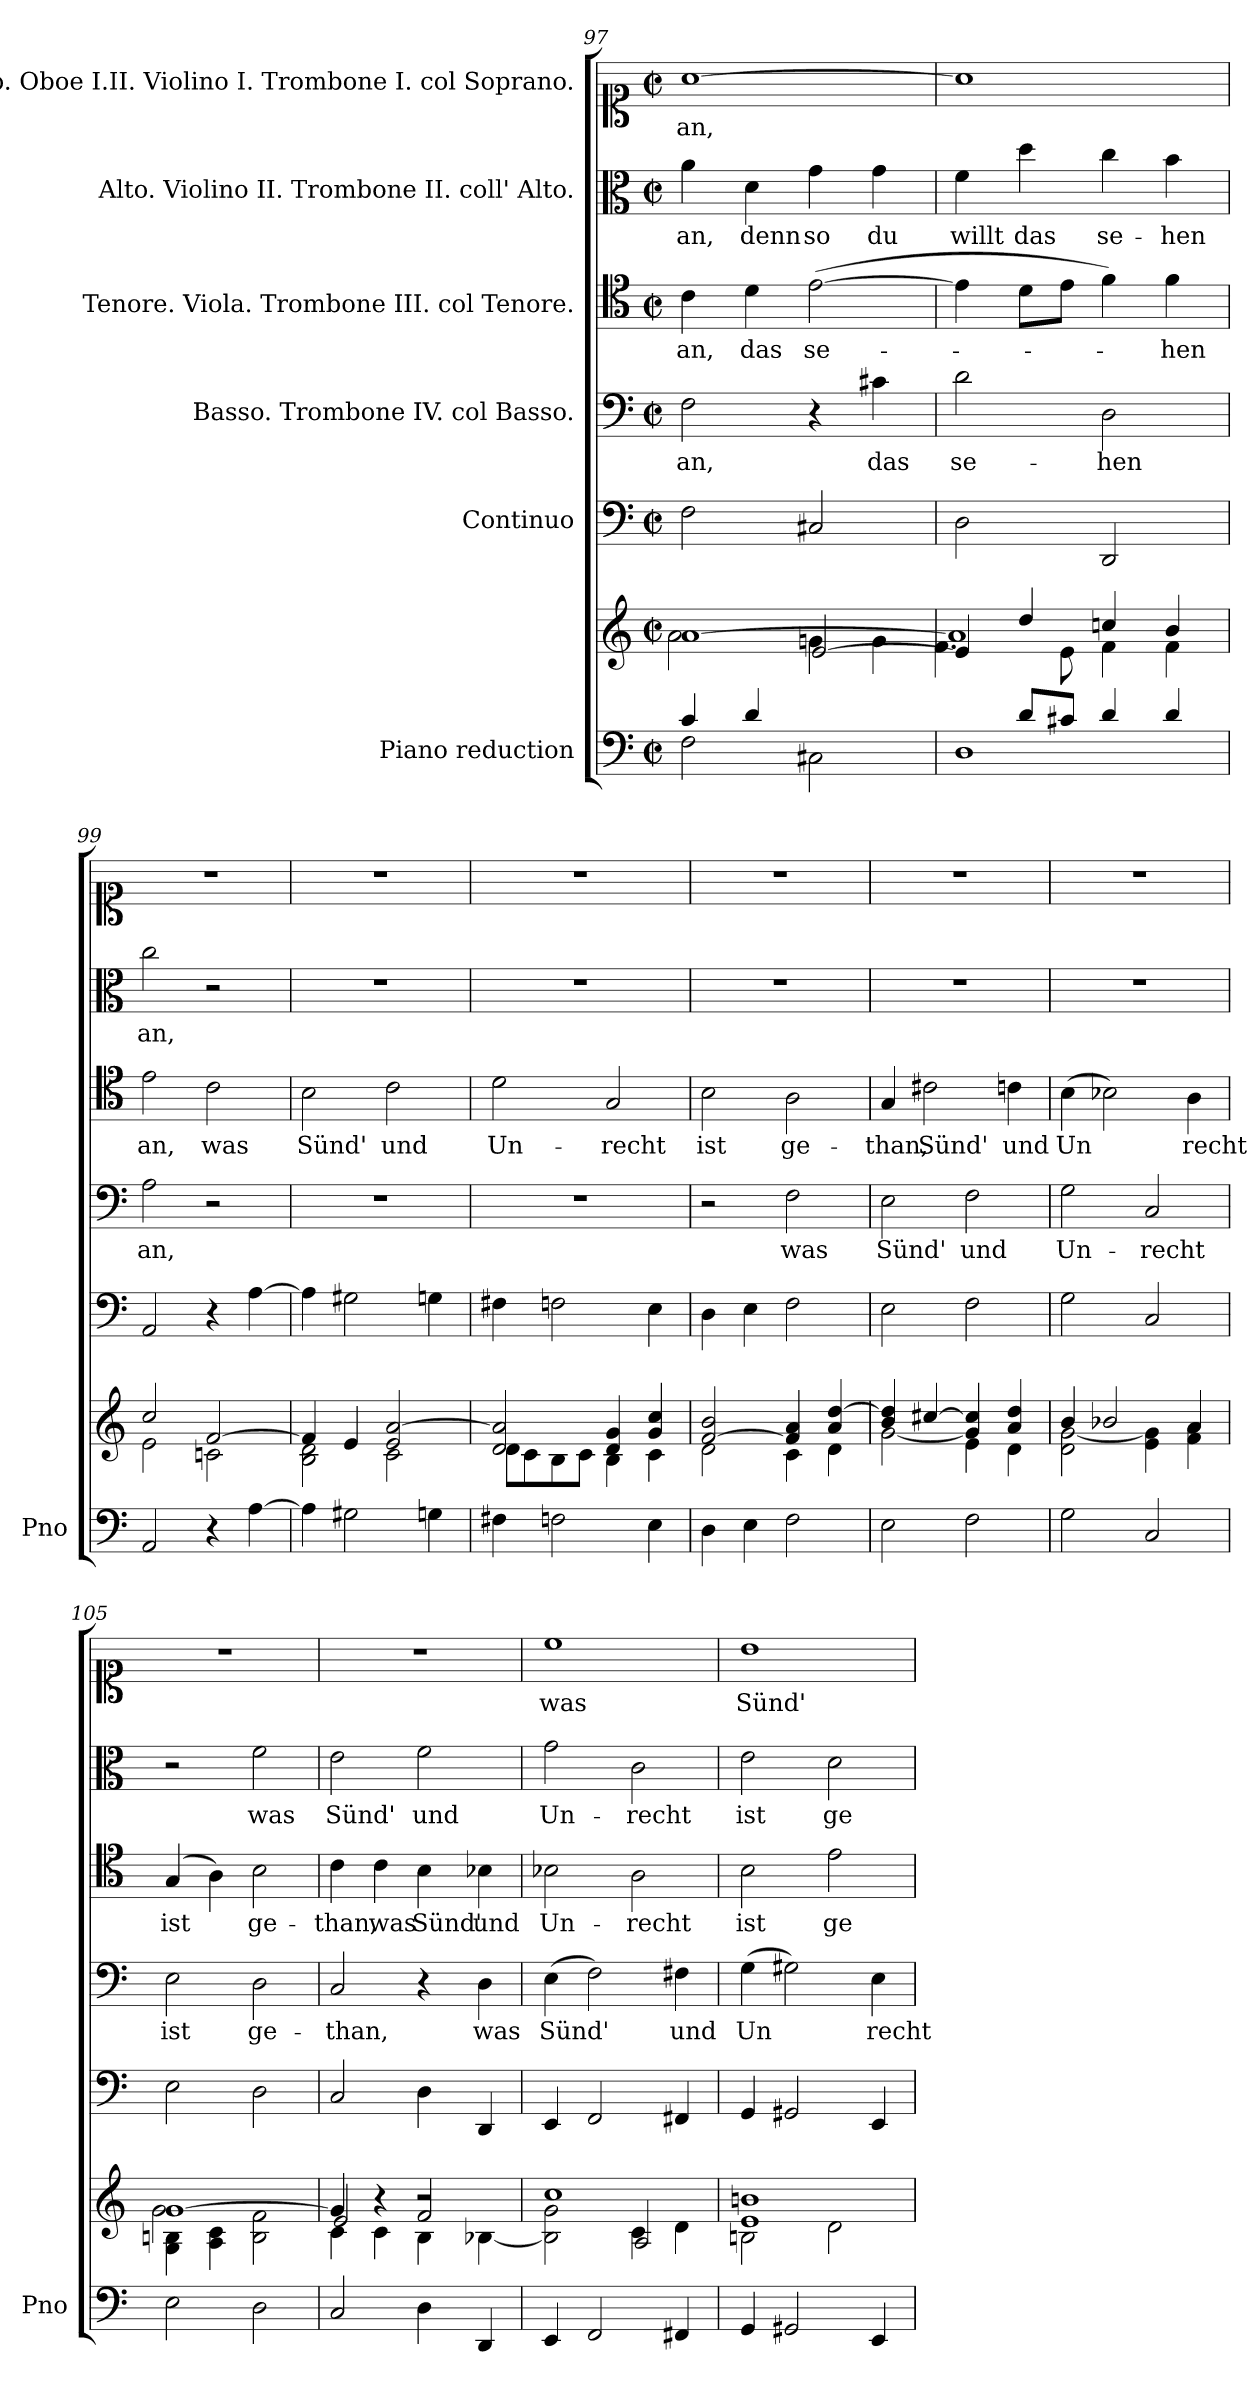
**kern	**kern	**kern	**kern	**text	**kern	**text	**kern	**text	**kern	**text
*part6	*part6	*part5	*part4	*part4	*part3	*part3	*part2	*part2	*part1	*part1
*staff7	*staff6	*staff5	*staff4	*staff4	*staff3	*staff3	*staff2	*staff2	*staff1	*staff1
*I"Piano reduction	*	*I"Continuo	*I"Basso. Trombone IV. col Basso.	*	*I"Tenore. Viola. Trombone III. col Tenore.	*	*I"Alto. Violino II. Trombone II. coll' Alto.	*	*I"Soprano. Oboe I.II. Violino I. Trombone I. col Soprano.	*
*I'Pno	*	*	*	*	*	*	*	*	*	*
*clefF4	*clefG2	*clefF4	*clefF4	*	*clefC4	*	*clefC3	*	*clefC1	*
*k[]	*k[]	*k[]	*k[]	*	*k[]	*	*k[]	*	*k[]	*
*M2/2	*M2/2	*M2/2	*M2/2	*	*M2/2	*	*M2/2	*	*M2/2	*
*met(c|)	*met(c|)	*met(c|)	*met(c|)	*	*met(c|)	*	*met(c|)	*	*met(c|)	*
=97	=97	=97	=97	=97	=97	=97	=97	=97	=97	=97
*^	*^	*	*	*	*	*	*	*	*	*
*	*	*	*^	*	*	*	*	*	*	*	*	*
!	!	!	!	!	!	!	!LO:LY:b	!	!LO:LY:b	!	!LO:LY:b	!	!LO:LY:b
4c/	2F\	[1a	2a\	2ryy	2F\	2F\	an,	4c\	an,	4a\	an,	[1a	an,
!	!	!	!	!	!	!	!	!	!LO:LY:b	!	!LO:LY:b	!	!
4d/	.	.	.	.	.	.	.	4d\	das	4d\	denn	.	.
!	!	!	!	!	!	!	!	!	!LO:LY:b	!	!LO:LY:b	!	!
2ryy	2C#X\	.	4gn\	[2e/	2C#X/	4r	.	(>[2e\	se-	4g\	so	.	.
!	!	!	!	!	!	!	!LO:LY:b	!	!	!	!LO:LY:b	!	!
.	.	.	4g\	.	.	4c#X\	das	.	.	4g\	du	.	.
=98	=98	=98	=98	=98	=98	=98	=98	=98	=98	=98	=98	=98	=98
!	!	!	!	!	!	!	!LO:LY:b	!	!	!	!LO:LY:b	!	!
4ryy	1D	4e/]	4.f\	1a]	2D\	2d\	se-	4e\]	.	4f\	willt	1a]	.
!	!	!	!	!	!	!	!	!	!	!	!LO:LY:b	!	!
8d/L	.	4dd/	.	.	.	.	.	8d\L	.	4dd\	das	.	.
8c#X/J	.	.	8e\	.	.	.	.	8e\J	.	.	.	.	.
!	!	!	!	!	!	!	!LO:LY:b	!	!	!	!LO:LY:b	!	!
4d/	.	4ccn/	4f\	.	2DD/	2D\	hen	4f\)	.	4cc\	se-	.	.
!	!	!	!	!	!	!	!	!	!LO:LY:b	!	!LO:LY:b	!	!
4d/	.	4b/	4f\	.	.	.	.	4f\	hen	4b\	hen	.	.
*v	*v	*	*	*	*	*	*	*	*	*	*	*	*
*	*	*v	*v	*	*	*	*	*	*	*	*	*
=99	=99	=99	=99	=99	=99	=99	=99	=99	=99	=99	=99
!	!	!	!	!	!LO:LY:b	!	!LO:LY:b	!	!LO:LY:b	!	!
2AA/	2cc/	2e\	2AA/	2A\	an,	2e\	an,	2cc\	an,	1r	.
!	!	!	!	!	!	!	!LO:LY:b	!	!	!	!
4r	[2f/	2cn\	4r	2r	.	2c\	was	2r	.	.	.
[4A\	.	.	[4A\	.	.	.	.	.	.	.	.
!!LO:PB:g=z
=100	=100	=100	=100	=100	=100	=100	=100	=100	=100	=100	=100
!	!	!	!	!	!	!	!LO:LY:b	!	!	!	!
4A\]	4f/]	2B\ 2d\	4A\]	1r	.	2B\	Sünd'	1r	.	1r	.
2G#X\	4e/	.	2G#X\	.	.	.	.	.	.	.	.
!	!	!	!	!	!	!	!LO:LY:b	!	!	!	!
.	2e/ [2a/	2c\	.	.	.	2c\	und	.	.	.	.
4Gn\	.	.	4Gn\	.	.	.	.	.	.	.	.
=101	=101	=101	=101	=101	=101	=101	=101	=101	=101	=101	=101
!	!	!	!	!	!	!	!LO:LY:b	!	!	!	!
4F#X\	2d/ 2a/]	8d\L	4F#X\	1r	.	2d\	Un-	1r	.	1r	.
.	.	8c\	.	.	.	.	.	.	.	.	.
2Fn\	.	8B\	2Fn\	.	.	.	.	.	.	.	.
.	.	8c\J	.	.	.	.	.	.	.	.	.
!	!	!	!	!	!	!	!LO:LY:b	!	!	!	!
.	4d/ 4g/	4B\	.	.	.	2G/	recht	.	.	.	.
4E\	4g/ 4cc/	4c\	4E\	.	.	.	.	.	.	.	.
=102	=102	=102	=102	=102	=102	=102	=102	=102	=102	=102	=102
!	!	!	!	!	!	!	!LO:LY:b	!	!	!	!
4D\	[2f/ 2b/	2d\	4D\	2r	.	2B\	ist	1r	.	1r	.
4E\	.	.	4E\	.	.	.	.	.	.	.	.
!	!	!	!	!	!LO:LY:b	!	!LO:LY:b	!	!	!	!
2F\	4f/] 4a/	4c\	2F\	2F\	was	2A\	ge-	.	.	.	.
.	4a/ [4dd/	4d\	.	.	.	.	.	.	.	.	.
=103	=103	=103	=103	=103	=103	=103	=103	=103	=103	=103	=103
!	!	!	!	!	!LO:LY:b	!	!LO:LY:b	!	!	!	!
2E\	4b/ 4dd/]	[2g\	2E\	2E\	Sünd'	4G/	than,	1r	.	1r	.
!	!	!	!	!	!	!	!LO:LY:b	!	!	!	!
.	[4cc#X/	.	.	.	.	2c#X\	Sünd'	.	.	.	.
!	!	!	!	!	!LO:LY:b	!	!	!	!	!	!
2F\	4g/] 4cc#/]	4e\	2F\	2F\	und	.	.	.	.	.	.
!	!	!	!	!	!	!	!LO:LY:b	!	!	!	!
.	4a/ 4dd/	4d\	.	.	.	4cn\	und	.	.	.	.
=104	=104	=104	=104	=104	=104	=104	=104	=104	=104	=104	=104
!	!	!	!	!	!LO:LY:b	!	!LO:LY:b	!	!	!	!
2G\	4b/	2d\ [2g\	2G\	2G\	Un-	(>4B\	Un	1r	.	1r	.
.	2b-X/	.	.	.	.	2B-X\)	.	.	.	.	.
!	!	!	!	!	!LO:LY:b	!	!	!	!	!	!
2C/	.	4e\ 4g\]	2C/	2C/	recht	.	.	.	.	.	.
!	!	!	!	!	!	!	!LO:LY:b	!	!	!	!
.	4a/	4f\ 4a\	.	.	.	4A\	recht	.	.	.	.
=105	=105	=105	=105	=105	=105	=105	=105	=105	=105	=105	=105
*	*	*^	*	*	*	*	*	*	*	*	*
!	!	!	!	!	!	!LO:LY:b	!	!LO:LY:b	!	!	!	!
2E\	[1g	2g\	4G\ 4Bn\	2E\	2E\	ist	(>4G/	ist	2r	.	1r	.
.	.	.	4A\ 4c\	.	.	.	4A\)	.	.	.	.	.
!	!	!	!	!	!	!LO:LY:b	!	!LO:LY:b	!	!LO:LY:b	!	!
2D\	.	2B\ 2f\	2ryy	2D\	2D\	ge-	2B\	ge-	2f\	was	.	.
=106	=106	=106	=106	=106	=106	=106	=106	=106	=106	=106	=106	=106
!	!	!	!	!	!	!LO:LY:b	!	!LO:LY:b	!	!LO:LY:b	!	!
2C/	4g/]	4c\	2e/	2C/	2C/	than,	4c\	than,	2e\	Sünd'	1r	.
!	!	!	!	!	!	!	!	!LO:LY:b	!	!	!	!
.	4r	4c\	.	.	.	.	4c\	was	.	.	.	.
!	!	!	!	!	!	!	!	!LO:LY:b	!	!LO:LY:b	!	!
4D\	2r	4B\	2f/	4D\	4r	.	4B\	Sünd'	2f\	und	.	.
!	!	!	!	!	!	!LO:LY:b	!	!LO:LY:b	!	!	!	!
4DD/	.	[4B-X\	.	4DD/	4D\	was	4B-X\	und	.	.	.	.
=107	=107	=107	=107	=107	=107	=107	=107	=107	=107	=107	=107	=107
!	!	!	!	!	!	!LO:LY:b	!	!LO:LY:b	!	!LO:LY:b	!	!LO:LY:b
4EE/	1cc	2B-\] 2g\	2ryy	4EE/	(>4E\	Sünd'	2B-X\	Un-	2g\	Un-	1cc	was
2FF/	.	.	.	2FF/	2F\)	.	.	.	.	.	.	.
!	!	!	!	!	!	!	!	!LO:LY:b	!	!LO:LY:b	!	!
.	.	4c\	2A/	.	.	.	2A\	recht	2c\	recht	.	.
!	!	!	!	!	!	!LO:LY:b	!	!	!	!	!	!
4FF#X/	.	4d\	.	4FF#X/	4F#X\	und	.	.	.	.	.	.
*	*	*v	*v	*	*	*	*	*	*	*	*	*
!!LO:LB:g=z
=108	=108	=108	=108	=108	=108	=108	=108	=108	=108	=108	=108
!	!	!	!	!	!LO:LY:b	!	!LO:LY:b	!	!LO:LY:b	!	!LO:LY:b
4GG/	1e 1bn	2Bn\	4GG/	(>4G\	Un	2B\	ist	2e\	ist	1b	Sünd'
2GG#X/	.	.	2GG#X/	2G#X\)	.	.	.	.	.	.	.
!	!	!	!	!	!	!	!LO:LY:b	!	!LO:LY:b	!	!
.	.	2d\	.	.	.	2e\	ge-	2d\	ge-	.	.
!	!	!	!	!	!LO:LY:b	!	!	!	!	!	!
4EE/	.	.	4EE/	4E\	recht	.	.	.	.	.	.
*	*v	*v	*	*	*	*	*	*	*	*	*
=	=	=	=	=	=	=	=	=	=	=
*-	*-	*-	*-	*-	*-	*-	*-	*-	*-	*-
